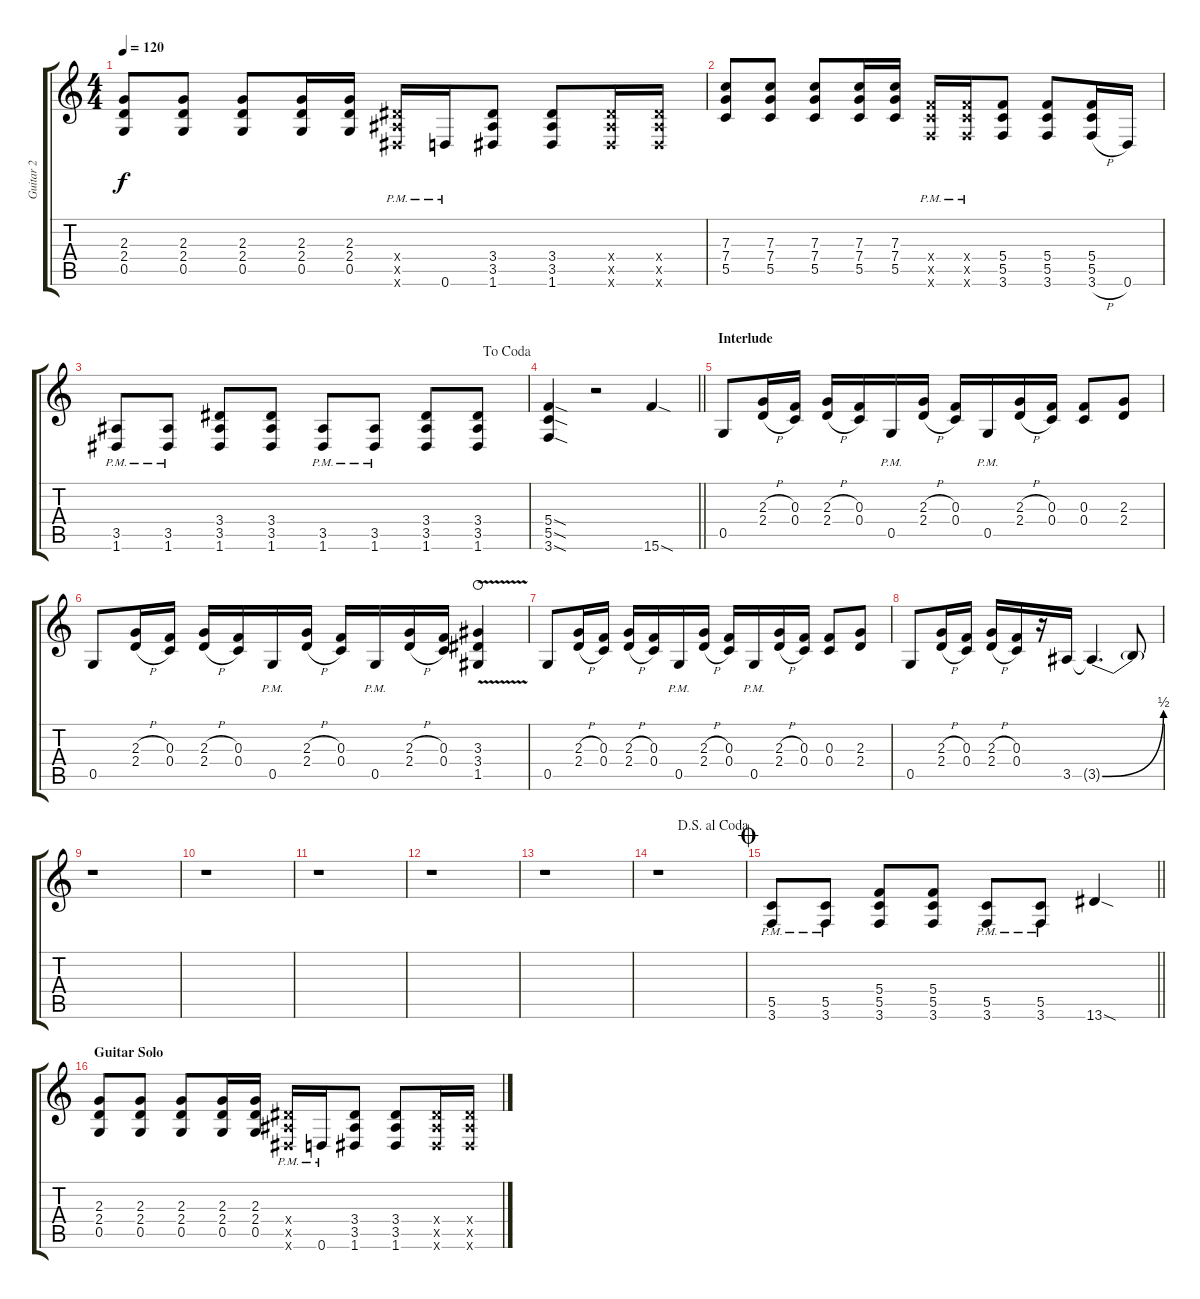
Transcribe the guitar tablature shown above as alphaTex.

\track ("Guitar 2" "Guitar 2") {instrument distortionguitar}
\staff {score tabs}
\tuning (D4 A3 F3 C3 G2 D2) {hide}
\ts (4 4)
\tempo 120
\clef g2
\ks c
(2.3 2.4 0.5).8{dy f} (2.3 2.4 0.5).8 (2.3 2.4 0.5).8 (2.3 2.4 0.5).16 (2.3 2.4 0.5).16 (3.4{pm x} 3.5{pm x} 1.6{pm x}).16 0.6{pm}.16 (3.4 3.5 1.6).8 (3.4 3.5 1.6).8 (3.4{x} 3.5{x} 1.6{x}).16 (3.4{x} 3.5{x} 1.6{x}).16 |
(7.3 7.4 5.5).8 (7.3 7.4 5.5).8 (7.3 7.4 5.5).8 (7.3 7.4 5.5).16 (7.3 7.4 5.5).16 (5.4{pm x} 5.5{pm x} 3.6{pm x}).16 (5.4{pm x} 5.5{pm x} 3.6{pm x}).16 (5.4 5.5 3.6).8 (5.4 5.5 3.6).8 (5.4 5.5 3.6{h}).16 0.6.16 |
\jump dacoda
(3.5{pm} 1.6{pm}).8 (3.5{pm} 1.6{pm}).8 (3.4 3.5 1.6).8 (3.4 3.5 1.6).8 (3.5{pm} 1.6{pm}).8 (3.5{pm} 1.6{pm}).8 (3.4 3.5 1.6).8 (3.4 3.5 1.6).8 |
\barLineRight lightlight
(5.4{sod} 5.5{sod} 3.6{sod}).4 r.2 15.6{sod}.4 |
\section ("" "Interlude")
0.5.8 (2.3{h} 2.4{h}).16 (0.3 0.4).16 (2.3{h} 2.4{h}).16 (0.3 0.4).16 0.5{pm}.16 (2.3{h} 2.4{h}).16 (0.3 0.4).16 0.5{pm}.16 (2.3{h} 2.4{h}).16 (0.3 0.4).16 (0.3 0.4).8 (2.3 2.4).8 |
0.5.8 (2.3{h} 2.4{h}).16 (0.3 0.4).16 (2.3{h} 2.4{h}).16 (0.3 0.4).16 0.5{pm}.16 (2.3{h} 2.4{h}).16 (0.3 0.4).16 0.5{pm}.16 (2.3{h} 2.4{h}).16 (0.3 0.4).16 (3.3{v} 3.4{v} 1.5{v}).4{waho} |
0.5.8 (2.3{h} 2.4{h}).16 (0.3 0.4).16 (2.3{h} 2.4{h}).16 (0.3 0.4).16 0.5{pm}.16 (2.3{h} 2.4{h}).16 (0.3 0.4).16 0.5{pm}.16 (2.3{h} 2.4{h}).16 (0.3 0.4).16 (0.3 0.4).8 (2.3 2.4).8 |
0.5.8 (2.3{h} 2.4{h}).16 (0.3 0.4).16 (2.3{h} 2.4{h}).16 (0.3 0.4).16 r.16 3.5.16 3.5{be (bend 0 0 60 2) t}.4{d} 3.5{t}.8 |
r.1 |
r.1 |
r.1 |
r.1 |
r.1 |
\jump dalsegnoalcoda
r.1 |
\jump coda
\barLineRight lightlight
(5.5{pm} 3.6{pm}).8 (5.5{pm} 3.6{pm}).8 (5.4 5.5 3.6).8 (5.4 5.5 3.6).8 (5.5{pm} 3.6{pm}).8 (5.5{pm} 3.6{pm}).8 13.6{sod}.4 |
\section ("" "Guitar Solo")
(2.3 2.4 0.5).8 (2.3 2.4 0.5).8 (2.3 2.4 0.5).8 (2.3 2.4 0.5).16 (2.3 2.4 0.5).16 (3.4{pm x} 3.5{pm x} 1.6{pm x}).16 0.6{pm}.16 (3.4 3.5 1.6).8 (3.4 3.5 1.6).8 (3.4{x} 3.5{x} 1.6{x}).16 (3.4{x} 3.5{x} 1.6{x}).16
